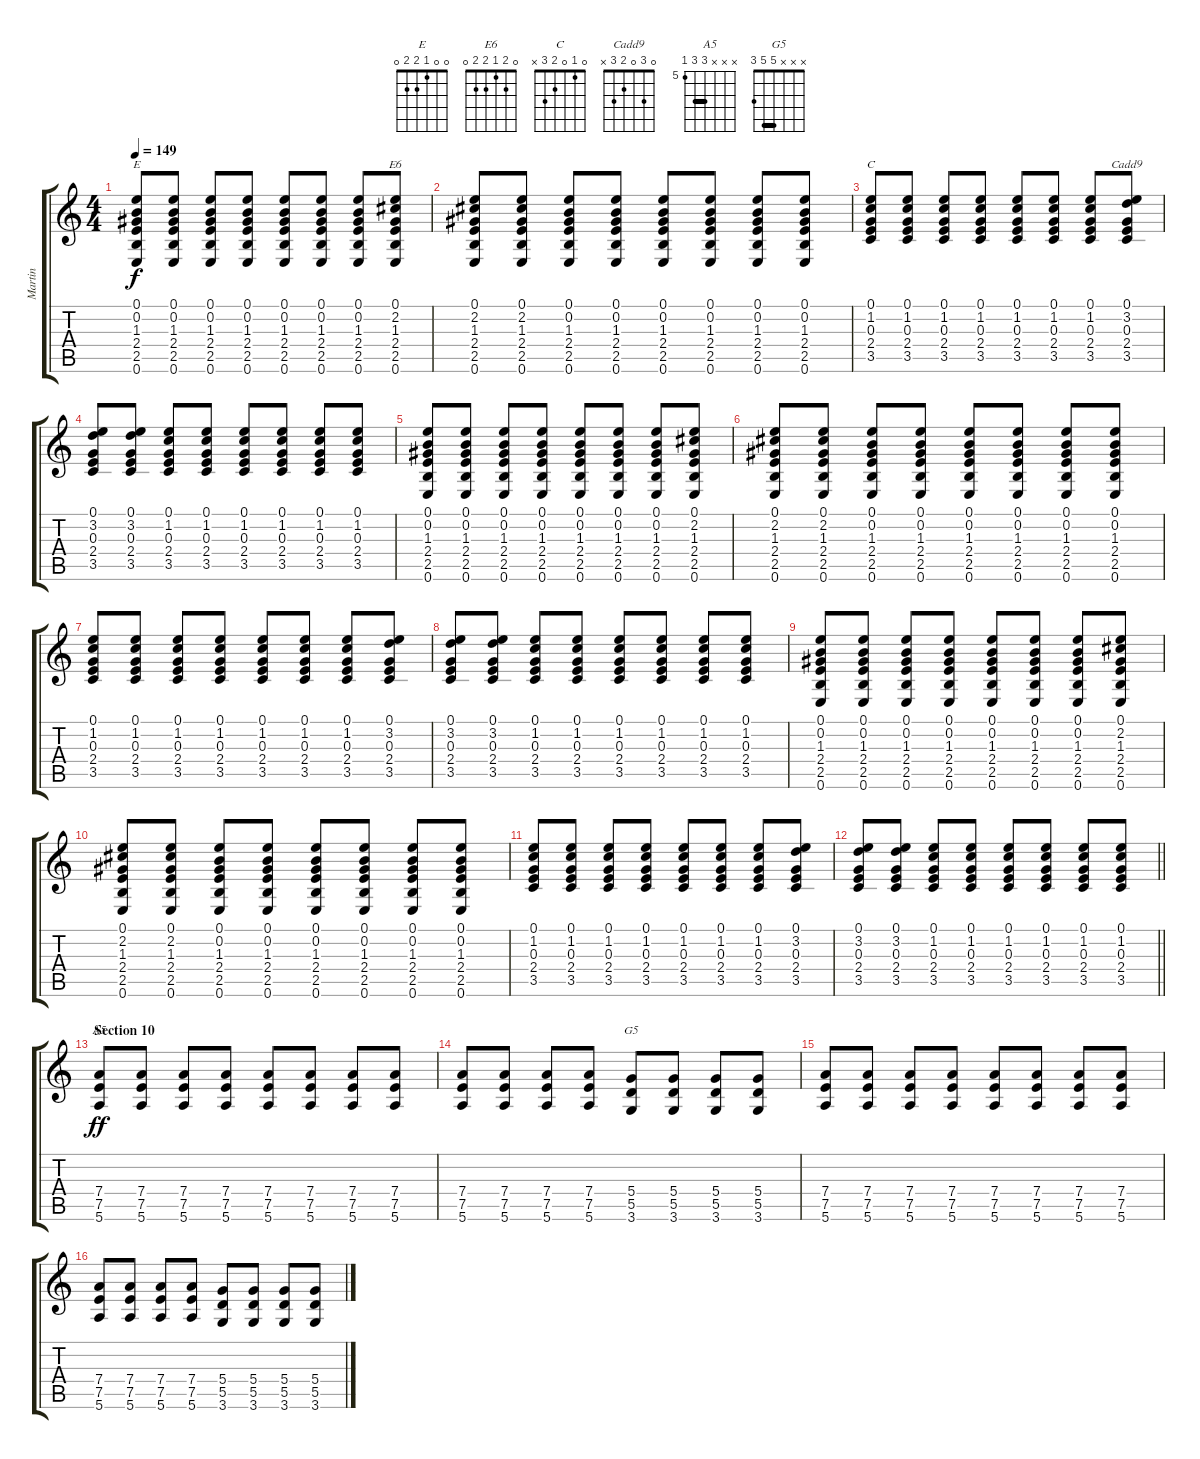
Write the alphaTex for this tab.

\track ("Martin" "Martin") {instrument overdrivenguitar}
\staff {score tabs}
\tuning (E4 B3 G3 D3 A2 E2) {hide}
\chord ("E" 0 0 1 2 2 0)
\chord ("E6" 0 2 1 2 2 0)
\chord ("C" 0 1 0 2 3 x)
\chord ("Cadd9" 0 3 0 2 3 x)
\chord ("A5" x x x 7 7 5) {firstfret 5 barre 7}
\chord ("G5" x x x 5 5 3) {barre 5}
\ts (4 4)
\tempo 149
\clef g2
\ks c
(0.1 0.2 1.3 2.4 2.5 0.6).8{ch "E" dy f} (0.1 0.2 1.3 2.4 2.5 0.6).8 (0.1 0.2 1.3 2.4 2.5 0.6).8 (0.1 0.2 1.3 2.4 2.5 0.6).8 (0.1 0.2 1.3 2.4 2.5 0.6).8 (0.1 0.2 1.3 2.4 2.5 0.6).8 (0.1 0.2 1.3 2.4 2.5 0.6).8 (0.1 2.2 1.3 2.4 2.5 0.6).8{ch "E6"} |
(0.1 2.2 1.3 2.4 2.5 0.6).8 (0.1 2.2 1.3 2.4 2.5 0.6).8 (0.1 0.2 1.3 2.4 2.5 0.6).8 (0.1 0.2 1.3 2.4 2.5 0.6).8 (0.1 0.2 1.3 2.4 2.5 0.6).8 (0.1 0.2 1.3 2.4 2.5 0.6).8 (0.1 0.2 1.3 2.4 2.5 0.6).8 (0.1 0.2 1.3 2.4 2.5 0.6).8 |
(0.1 1.2 0.3 2.4 3.5).8{ch "C"} (0.1 1.2 0.3 2.4 3.5).8 (0.1 1.2 0.3 2.4 3.5).8 (0.1 1.2 0.3 2.4 3.5).8 (0.1 1.2 0.3 2.4 3.5).8 (0.1 1.2 0.3 2.4 3.5).8 (0.1 1.2 0.3 2.4 3.5).8 (0.1 3.2 0.3 2.4 3.5).8{ch "Cadd9"} |
(0.1 3.2 0.3 2.4 3.5).8 (0.1 3.2 0.3 2.4 3.5).8 (0.1 1.2 0.3 2.4 3.5).8 (0.1 1.2 0.3 2.4 3.5).8 (0.1 1.2 0.3 2.4 3.5).8 (0.1 1.2 0.3 2.4 3.5).8 (0.1 1.2 0.3 2.4 3.5).8 (0.1 1.2 0.3 2.4 3.5).8 |
(0.1 0.2 1.3 2.4 2.5 0.6).8 (0.1 0.2 1.3 2.4 2.5 0.6).8 (0.1 0.2 1.3 2.4 2.5 0.6).8 (0.1 0.2 1.3 2.4 2.5 0.6).8 (0.1 0.2 1.3 2.4 2.5 0.6).8 (0.1 0.2 1.3 2.4 2.5 0.6).8 (0.1 0.2 1.3 2.4 2.5 0.6).8 (0.1 2.2 1.3 2.4 2.5 0.6).8 |
(0.1 2.2 1.3 2.4 2.5 0.6).8 (0.1 2.2 1.3 2.4 2.5 0.6).8 (0.1 0.2 1.3 2.4 2.5 0.6).8 (0.1 0.2 1.3 2.4 2.5 0.6).8 (0.1 0.2 1.3 2.4 2.5 0.6).8 (0.1 0.2 1.3 2.4 2.5 0.6).8 (0.1 0.2 1.3 2.4 2.5 0.6).8 (0.1 0.2 1.3 2.4 2.5 0.6).8 |
(0.1 1.2 0.3 2.4 3.5).8 (0.1 1.2 0.3 2.4 3.5).8 (0.1 1.2 0.3 2.4 3.5).8 (0.1 1.2 0.3 2.4 3.5).8 (0.1 1.2 0.3 2.4 3.5).8 (0.1 1.2 0.3 2.4 3.5).8 (0.1 1.2 0.3 2.4 3.5).8 (0.1 3.2 0.3 2.4 3.5).8 |
(0.1 3.2 0.3 2.4 3.5).8 (0.1 3.2 0.3 2.4 3.5).8 (0.1 1.2 0.3 2.4 3.5).8 (0.1 1.2 0.3 2.4 3.5).8 (0.1 1.2 0.3 2.4 3.5).8 (0.1 1.2 0.3 2.4 3.5).8 (0.1 1.2 0.3 2.4 3.5).8 (0.1 1.2 0.3 2.4 3.5).8 |
(0.1 0.2 1.3 2.4 2.5 0.6).8 (0.1 0.2 1.3 2.4 2.5 0.6).8 (0.1 0.2 1.3 2.4 2.5 0.6).8 (0.1 0.2 1.3 2.4 2.5 0.6).8 (0.1 0.2 1.3 2.4 2.5 0.6).8 (0.1 0.2 1.3 2.4 2.5 0.6).8 (0.1 0.2 1.3 2.4 2.5 0.6).8 (0.1 2.2 1.3 2.4 2.5 0.6).8 |
(0.1 2.2 1.3 2.4 2.5 0.6).8 (0.1 2.2 1.3 2.4 2.5 0.6).8 (0.1 0.2 1.3 2.4 2.5 0.6).8 (0.1 0.2 1.3 2.4 2.5 0.6).8 (0.1 0.2 1.3 2.4 2.5 0.6).8 (0.1 0.2 1.3 2.4 2.5 0.6).8 (0.1 0.2 1.3 2.4 2.5 0.6).8 (0.1 0.2 1.3 2.4 2.5 0.6).8 |
(0.1 1.2 0.3 2.4 3.5).8 (0.1 1.2 0.3 2.4 3.5).8 (0.1 1.2 0.3 2.4 3.5).8 (0.1 1.2 0.3 2.4 3.5).8 (0.1 1.2 0.3 2.4 3.5).8 (0.1 1.2 0.3 2.4 3.5).8 (0.1 1.2 0.3 2.4 3.5).8 (0.1 3.2 0.3 2.4 3.5).8 |
\barLineRight lightlight
(0.1 3.2 0.3 2.4 3.5).8 (0.1 3.2 0.3 2.4 3.5).8 (0.1 1.2 0.3 2.4 3.5).8 (0.1 1.2 0.3 2.4 3.5).8 (0.1 1.2 0.3 2.4 3.5).8 (0.1 1.2 0.3 2.4 3.5).8 (0.1 1.2 0.3 2.4 3.5).8 (0.1 1.2 0.3 2.4 3.5).8 |
\section ("" "Section 10")
(7.4 7.5 5.6).8{ch "A5" dy ff} (7.4 7.5 5.6).8 (7.4 7.5 5.6).8 (7.4 7.5 5.6).8 (7.4 7.5 5.6).8 (7.4 7.5 5.6).8 (7.4 7.5 5.6).8 (7.4 7.5 5.6).8 |
(7.4 7.5 5.6).8 (7.4 7.5 5.6).8 (7.4 7.5 5.6).8 (7.4 7.5 5.6).8 (5.4 5.5 3.6).8{ch "G5"} (5.4 5.5 3.6).8 (5.4 5.5 3.6).8 (5.4 5.5 3.6).8 |
(7.4 7.5 5.6).8 (7.4 7.5 5.6).8 (7.4 7.5 5.6).8 (7.4 7.5 5.6).8 (7.4 7.5 5.6).8 (7.4 7.5 5.6).8 (7.4 7.5 5.6).8 (7.4 7.5 5.6).8 |
(7.4 7.5 5.6).8 (7.4 7.5 5.6).8 (7.4 7.5 5.6).8 (7.4 7.5 5.6).8 (5.4 5.5 3.6).8 (5.4 5.5 3.6).8 (5.4 5.5 3.6).8 (5.4 5.5 3.6).8
